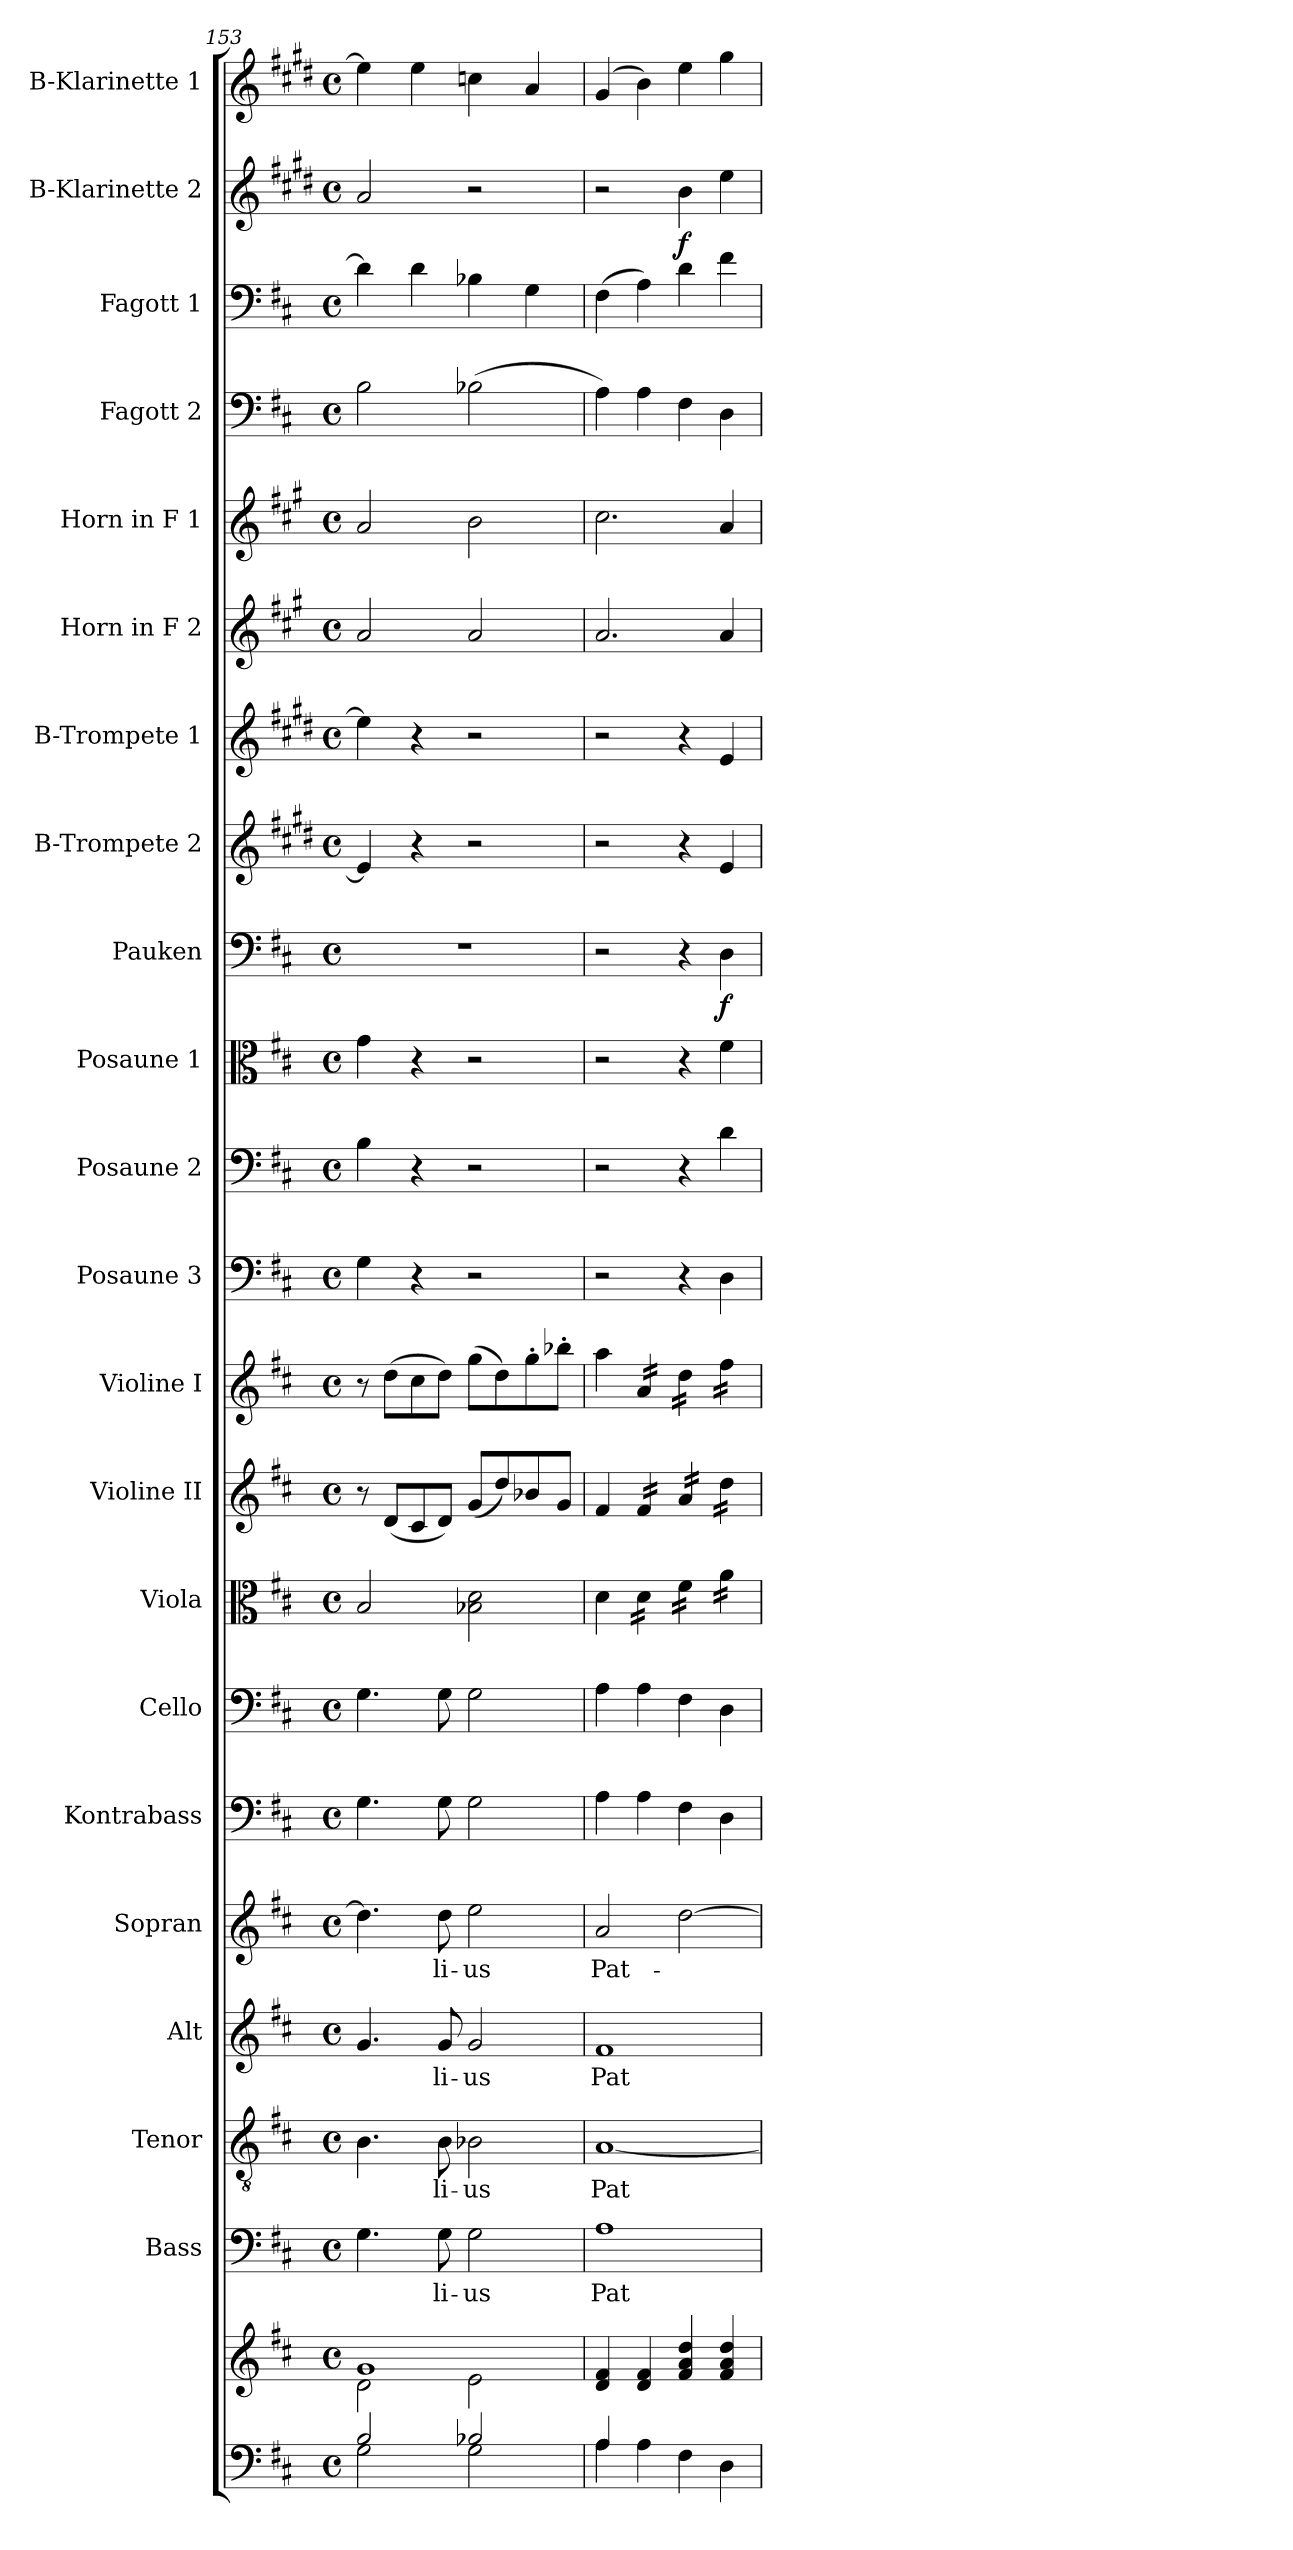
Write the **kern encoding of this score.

**kern	**kern	**kern	**text	**kern	**text	**kern	**text	**kern	**text	**kern	**kern	**kern	**kern	**kern	**kern	**kern	**kern	**kern	**dynam	**kern	**kern	**kern	**kern	**kern	**kern	**kern	**dynam	**kern
*part22	*part22	*part21	*part21	*part20	*part20	*part19	*part19	*part18	*part18	*part17	*part16	*part15	*part14	*part13	*part12	*part11	*part10	*part9	*part9	*part8	*part7	*part6	*part5	*part4	*part3	*part2	*part2	*part1
*staff23	*staff22	*staff21	*staff21	*staff20	*staff20	*staff19	*staff19	*staff18	*staff18	*staff17	*staff16	*staff15	*staff14	*staff13	*staff12	*staff11	*staff10	*staff9	*staff9	*staff8	*staff7	*staff6	*staff5	*staff4	*staff3	*staff2	*staff2	*staff1
*	*	*I"Bass	*	*I"Tenor	*	*I"Alt	*	*I"Sopran	*	*I"Kontrabass	*I"Cello	*I"Viola	*I"Violine II	*I"Violine I	*I"Posaune 3	*I"Posaune 2	*I"Posaune 1	*I"Pauken	*	*I"B-Trompete 2	*I"B-Trompete 1	*I"Horn in F 2	*I"Horn in F 1	*I"Fagott 2	*I"Fagott 1	*I"B-Klarinette 2	*	*I"B-Klarinette 1
*	*	*I'B.	*	*I'T.	*	*I'A.	*	*I'S.	*	*I'Kb.	*	*I'Vla.	*I'Vl. II	*I'Vl. I	*I'Pos. 3	*I'Pos. 2	*I'Pos. 1	*I'Pk.	*	*I'B Trp. 2	*I'B Trp. 1	*	*	*I'Fg. 2	*I'Fg. 1	*I'B Kl. 2	*	*I'B Kl. 1
*clefF4	*clefG2	*clefF4	*	*clefGv2	*	*clefG2	*	*clefG2	*	*clefF4	*clefF4	*clefC3	*clefG2	*clefG2	*clefF4	*clefF4	*clefC3	*clefF4	*	*clefG2	*clefG2	*clefG2	*clefG2	*clefF4	*clefF4	*clefG2	*	*clefG2
*	*	*	*	*	*	*	*	*	*	*ITrd7c12	*	*	*	*	*	*	*	*	*	*ITrd1c2	*ITrd1c2	*ITrd4c7	*ITrd4c7	*	*	*ITrd1c2	*	*ITrd1c2
*k[f#c#]	*k[f#c#]	*k[f#c#]	*	*k[f#c#]	*	*k[f#c#]	*	*k[f#c#]	*	*k[f#c#]	*k[f#c#]	*k[f#c#]	*k[f#c#]	*k[f#c#]	*k[f#c#]	*k[f#c#]	*k[f#c#]	*k[f#c#]	*	*k[f#c#]	*k[f#c#]	*k[f#c#]	*k[f#c#]	*k[f#c#]	*k[f#c#]	*k[f#c#]	*	*k[f#c#]
*D:	*D:	*D:	*	*D:	*	*D:	*	*D:	*	*D:	*D:	*D:	*D:	*D:	*D:	*D:	*D:	*D:	*	*D:	*D:	*D:	*D:	*D:	*D:	*D:	*	*D:
*M4/4	*M4/4	*M4/4	*	*M4/4	*	*M4/4	*	*M4/4	*	*M4/4	*M4/4	*M4/4	*M4/4	*M4/4	*M4/4	*M4/4	*M4/4	*M4/4	*	*M4/4	*M4/4	*M4/4	*M4/4	*M4/4	*M4/4	*M4/4	*	*M4/4
*met(c)	*met(c)	*met(c)	*	*met(c)	*	*met(c)	*	*met(c)	*	*met(c)	*met(c)	*met(c)	*met(c)	*met(c)	*met(c)	*met(c)	*met(c)	*met(c)	*	*met(c)	*met(c)	*met(c)	*met(c)	*met(c)	*met(c)	*met(c)	*	*met(c)
=153	=153	=153	=153	=153	=153	=153	=153	=153	=153	=153	=153	=153	=153	=153	=153	=153	=153	=153	=153	=153	=153	=153	=153	=153	=153	=153	=153	=153
*^	*^	*	*	*	*	*	*	*	*	*	*	*	*	*	*	*	*	*	*	*	*	*	*	*	*	*	*	*
2B/	2G\	1g	2d\	4.G\	.	4.B\	.	4.g/	.	4.dd\]	.	4.GG\	4.G\	2B/	8r	8r	4G\	4B\	4g\	1r	.	4d/]	4dd\]	2d/	2d/	2B\	4d\]	2g/	.	4dd\]
.	.	.	.	.	.	.	.	.	.	.	.	.	.	.	(<8d/L	(>8dd\L	.	.	.	.	.	.	.	.	.	.	.	.	.	.
.	.	.	.	.	.	.	.	.	.	.	.	.	.	.	8c#/	8cc#\	4r	4r	4r	.	.	4r	4r	.	.	.	4d\	.	.	4dd\
!	!	!	!	!	!LO:LY:b	!	!LO:LY:b	!	!LO:LY:b	!	!LO:LY:b	!	!	!	!	!	!	!	!	!	!	!	!	!	!	!	!	!	!	!
.	.	.	.	8G\	-li-	8B\	-li-	8g/	-li-	8dd\	-li-	8GG\	8G\	.	8d/J)	8dd\J)	.	.	.	.	.	.	.	.	.	.	.	.	.	.
!	!	!	!	!	!LO:LY:b	!	!LO:LY:b	!	!LO:LY:b	!	!LO:LY:b	!	!	!	!	!	!	!	!	!	!	!	!	!	!	!	!	!	!	!
2B-X/	2G\	.	2e\	2G\	-us	2B-X\	-us	2g/	-us	2ee\	-us	2GG\	2G\	2B-X\ 2d\	(<8g/L	(>8gg\L	2r	2r	2r	.	.	2r	2r	2d/	2e\	(>2B-X\	4B-X\	2r	.	4b-X\
.	.	.	.	.	.	.	.	.	.	.	.	.	.	.	8dd/)	8dd\)	.	.	.	.	.	.	.	.	.	.	.	.	.	.
.	.	.	.	.	.	.	.	.	.	.	.	.	.	.	8b-X/	8gg'>\	.	.	.	.	.	.	.	.	.	.	4G\	.	.	4g/
.	.	.	.	.	.	.	.	.	.	.	.	.	.	.	8g/J	8bb-X'>\J	.	.	.	.	.	.	.	.	.	.	.	.	.	.
*	*	*v	*v	*	*	*	*	*	*	*	*	*	*	*	*	*	*	*	*	*	*	*	*	*	*	*	*	*	*	*
=154	=154	=154	=154	=154	=154	=154	=154	=154	=154	=154	=154	=154	=154	=154	=154	=154	=154	=154	=154	=154	=154	=154	=154	=154	=154	=154	=154	=154	=154
!	!	!	!	!LO:LY:b	!	!LO:LY:b	!	!LO:LY:b	!	!LO:LY:b	!	!	!	!	!	!	!	!	!	!	!	!	!	!	!	!	!	!	!
4A/	4A\	4d/ 4f#/	1A	Pat-	[1A	Pat-	1f#	Pat-	2a/	Pat-	4AA\	4A\	4d\	4f#/	4aa\	2r	2r	2r	2r	.	2r	2r	2.d/	2.f#\	4A\)	(>4F#\	2r	.	(4f#/
*	*	*	*	*	*	*	*	*	*	*	*	*	*tremolo	*	*	*	*	*	*	*	*	*	*	*	*	*	*	*	*
*	*	*	*	*	*	*	*	*	*	*	*	*	*	*tremolo	*	*	*	*	*	*	*	*	*	*	*	*	*	*	*
*	*	*	*	*	*	*	*	*	*	*	*	*	*	*	*tremolo	*	*	*	*	*	*	*	*	*	*	*	*	*	*
4A\	2.ryy	4d/ 4f#/	.	.	.	.	.	.	.	.	4AA\	4A\	16d\LL	16f#/LL	16a/LL	.	.	.	.	.	.	.	.	.	4A\	4A\)	.	.	4a\)
.	.	.	.	.	.	.	.	.	.	.	.	.	16d\	16f#/	16a/	.	.	.	.	.	.	.	.	.	.	.	.	.	.
.	.	.	.	.	.	.	.	.	.	.	.	.	16d\	16f#/	16a/	.	.	.	.	.	.	.	.	.	.	.	.	.	.
.	.	.	.	.	.	.	.	.	.	.	.	.	16d\JJ	16f#/JJ	16a/JJ	.	.	.	.	.	.	.	.	.	.	.	.	.	.
!	!	!	!	!	!	!	!	!	!	!	!	!	!	!	!	!	!	!	!	!	!	!	!	!	!	!	!	!LO:DY:b	!
4F#\	.	4f#/ 4a/ 4dd/	.	.	.	.	.	.	[2dd\	.	4FF#\	4F#\	16f#\LL	16a/LL	16dd\LL	4r	4r	4r	4r	.	4r	4r	.	.	4F#\	4d\	4a\	f	4dd\
.	.	.	.	.	.	.	.	.	.	.	.	.	16f#\	16a/	16dd\	.	.	.	.	.	.	.	.	.	.	.	.	.	.
.	.	.	.	.	.	.	.	.	.	.	.	.	16f#\	16a/	16dd\	.	.	.	.	.	.	.	.	.	.	.	.	.	.
.	.	.	.	.	.	.	.	.	.	.	.	.	16f#\JJ	16a/JJ	16dd\JJ	.	.	.	.	.	.	.	.	.	.	.	.	.	.
!	!	!	!	!	!	!	!	!	!	!	!	!	!	!	!	!	!	!	!	!LO:DY:b	!	!	!	!	!	!	!	!	!
4D\	.	4f#/ 4a/ 4dd/	.	.	.	.	.	.	.	.	4DD\	4D\	16a\LL	16dd\LL	16ff#\LL	4D\	4d\	4f#\	4D\	f	4d/	4d/	4d/	4d/	4D\	4f#\	4dd\	.	4ff#\
.	.	.	.	.	.	.	.	.	.	.	.	.	16a\	16dd\	16ff#\	.	.	.	.	.	.	.	.	.	.	.	.	.	.
.	.	.	.	.	.	.	.	.	.	.	.	.	16a\	16dd\	16ff#\	.	.	.	.	.	.	.	.	.	.	.	.	.	.
.	.	.	.	.	.	.	.	.	.	.	.	.	16a\JJ	16dd\JJ	16ff#\JJ	.	.	.	.	.	.	.	.	.	.	.	.	.	.
*	*	*	*	*	*	*	*	*	*	*	*	*	*	*	*Xtremolo	*	*	*	*	*	*	*	*	*	*	*	*	*	*
*	*	*	*	*	*	*	*	*	*	*	*	*	*	*Xtremolo	*	*	*	*	*	*	*	*	*	*	*	*	*	*	*
*	*	*	*	*	*	*	*	*	*	*	*	*	*Xtremolo	*	*	*	*	*	*	*	*	*	*	*	*	*	*	*	*
*v	*v	*	*	*	*	*	*	*	*	*	*	*	*	*	*	*	*	*	*	*	*	*	*	*	*	*	*	*	*
=	=	=	=	=	=	=	=	=	=	=	=	=	=	=	=	=	=	=	=	=	=	=	=	=	=	=	=	=
*-	*-	*-	*-	*-	*-	*-	*-	*-	*-	*-	*-	*-	*-	*-	*-	*-	*-	*-	*-	*-	*-	*-	*-	*-	*-	*-	*-	*-
